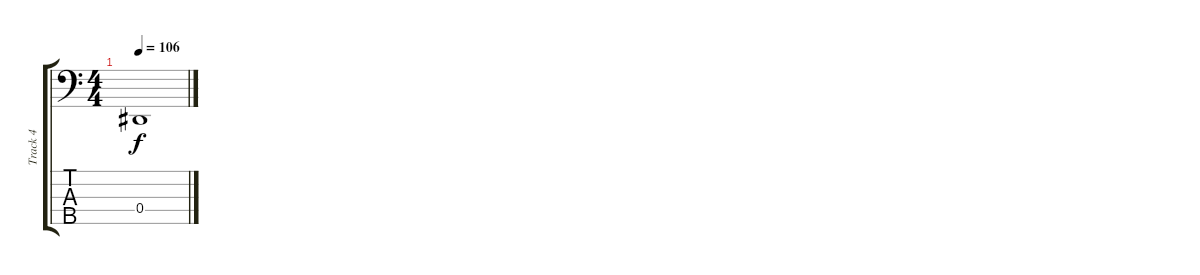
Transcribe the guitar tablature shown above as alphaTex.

\track ("Track 4" "Track 4") {instrument electricbassfinger}
\staff {score tabs}
\tuning (Gb2 Db2 Ab1 Eb1 Bb0) {hide}
\ts (4 4)
\tempo 106
\clef f4
\ks c
0.4.1{dy f}
